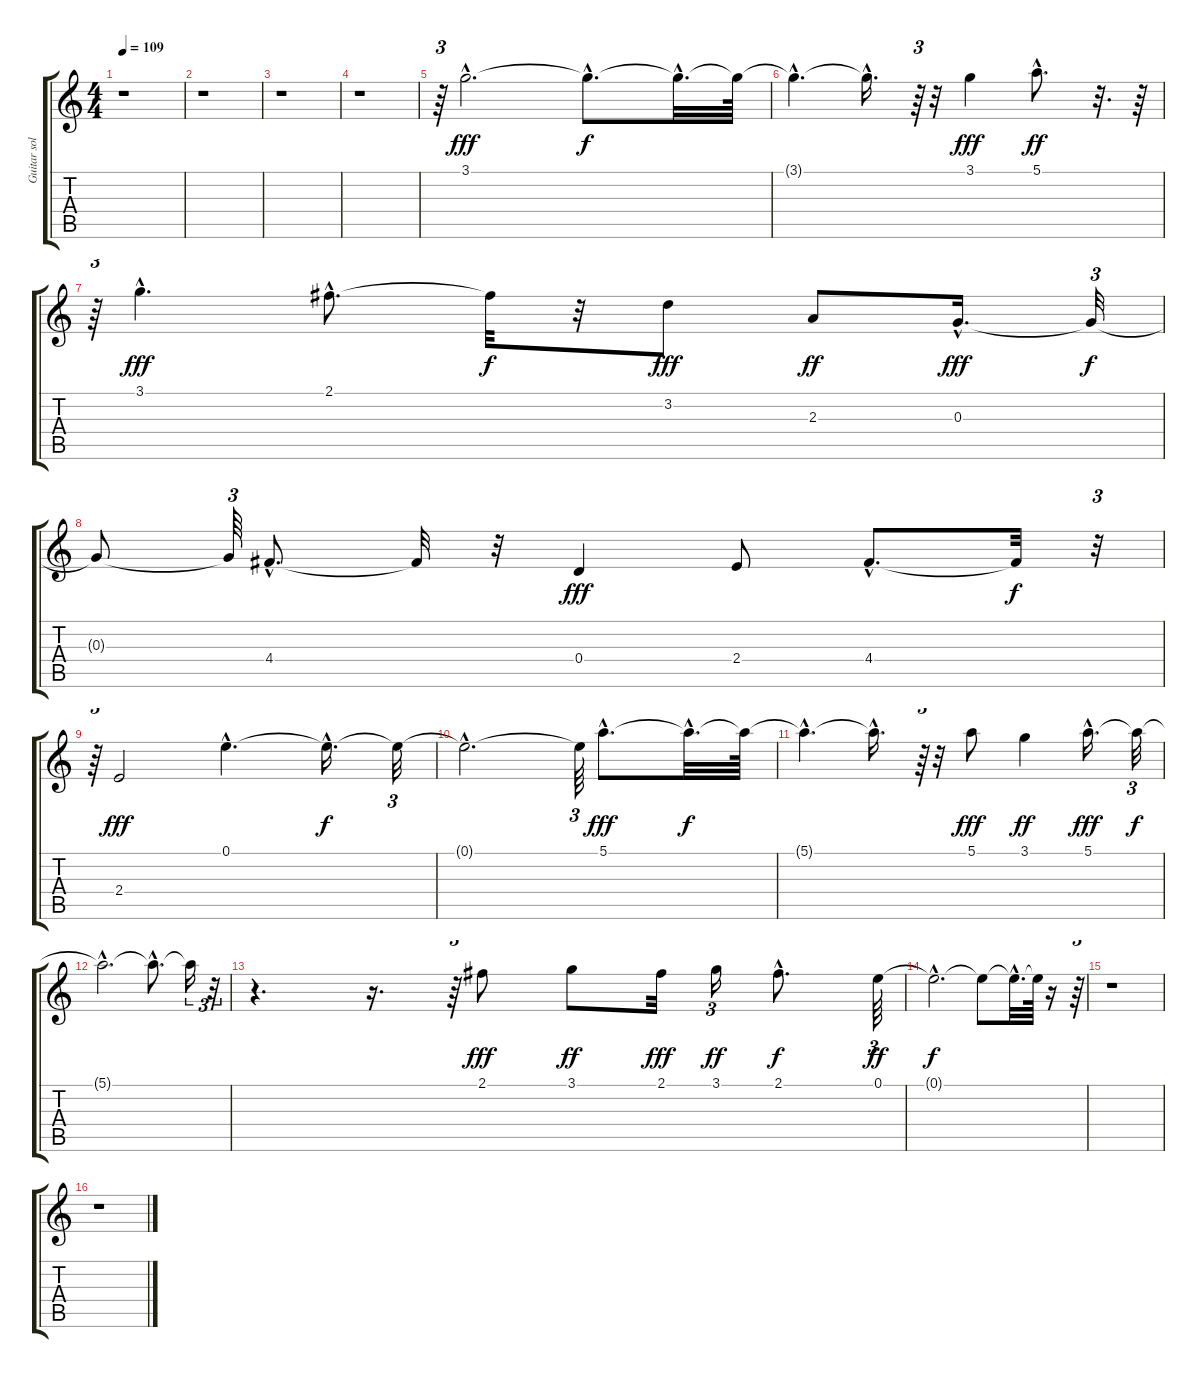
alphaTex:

\track ("Guitar solo" "Guitar sol") {instrument distortionguitar}
\staff {score tabs}
\tuning (E4 B3 G3 D3 A2 E2) {hide}
\ts (4 4)
\tempo 109
\clef g2
\ks c
r.1{dy f} |
r.1 |
r.1 |
r.1 |
r.64{tu (3 2)} 3.1{hac}.2{d dy fff} 3.1{hac t}.8{d dy f} 3.1{hac t}.32{d} 3.1{t}.64 |
3.1{hac t}.4{d} 3.1{hac t}.16{d} r.64{tu (3 2)} r.32 3.1.4{dy fff} 5.1{hac}.8{d dy ff} r.32{d} r.64 |
r.64{tu (3 2)} 3.1{hac}.4{d dy fff} 2.1{hac}.8{d} 2.1{t}.32{dy f} r.32 3.2.8{dy fff} 2.3.8{dy ff} 0.3{hac}.16{d dy fff} 0.3{t}.32{tu (3 2) dy f} |
0.3{t}.8 0.3{t}.64{tu (3 2)} 4.4{hac}.8{d} 4.4{t}.32 r.32 0.4.4{dy fff} 2.4.8 4.4{hac}.8{d} 4.4{t}.32{dy f} r.32{tu (3 2)} |
r.64{tu (3 2)} 2.4.2{dy fff} 0.1{hac}.4{d} 0.1{hac t}.16{d dy f} 0.1{t}.32{tu (3 2)} |
0.1{hac t}.2{d} 0.1{t}.64{tu (3 2)} 5.1{hac}.8{d dy fff} 5.1{hac t}.32{d dy f} 5.1{t}.64 |
5.1{hac t}.4{d} 5.1{hac t}.16{d} r.64{tu (3 2)} r.32 5.1.8{dy fff} 3.1.4{dy ff} 5.1{hac}.16{d dy fff} 5.1{t}.32{tu (3 2) dy f} |
5.1{hac t}.2{d} 5.1{hac t}.8{d} 5.1{t}.16{tu (3 2)} r.32{tu (3 2)} |
r.4{d} r.16{d} r.64{tu (3 2)} 2.1.8{dy fff} 3.1.8{dy ff} 2.1.32{dy fff} 3.1.16{tu (3 2) dy ff} 2.1{hac}.8{d dy f} 0.1.64{tu (3 2) dy ff} |
0.1{hac t}.2{d dy f} 0.1{t}.8 0.1{hac t}.32{d} 0.1{t}.64 r.16 r.64{tu (3 2)} |
r.1 |
r.1
